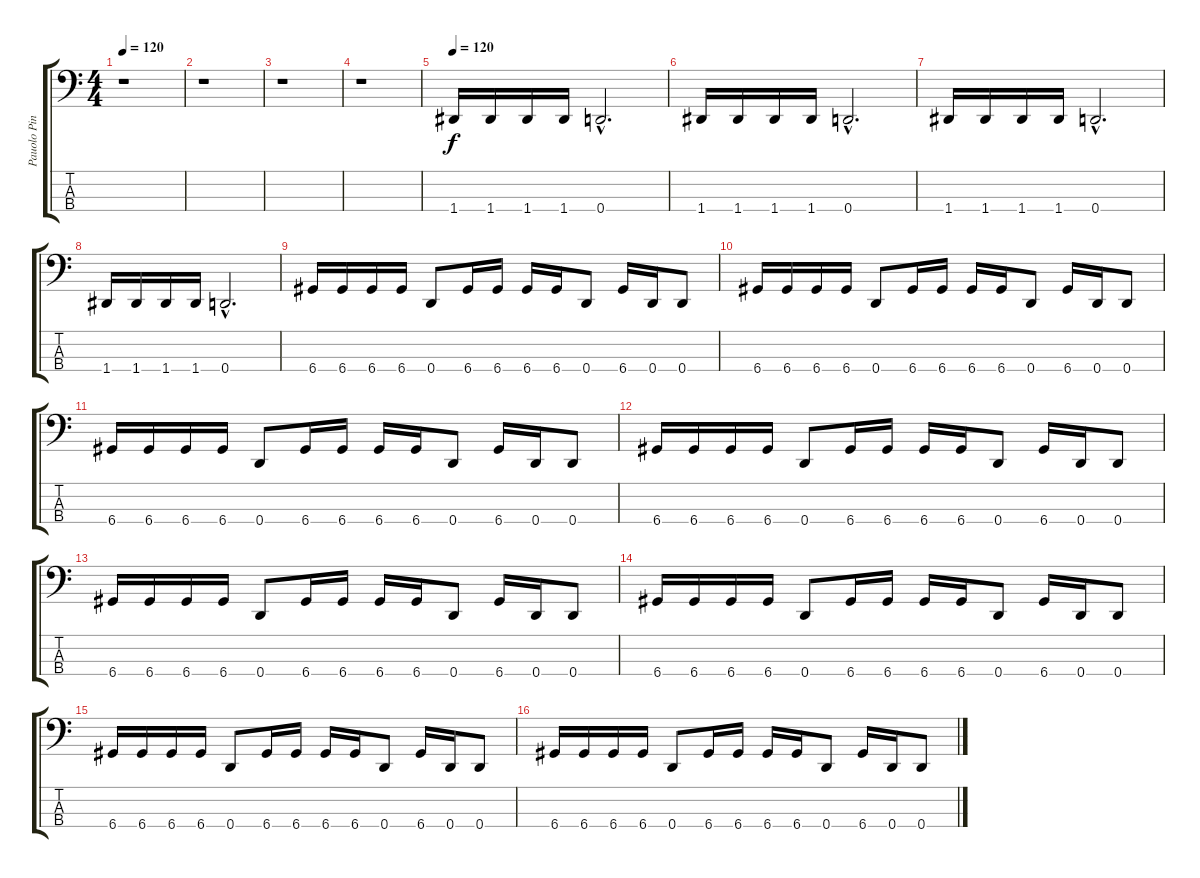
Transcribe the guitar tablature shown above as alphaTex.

\track ("Pauolo Pinto Jr" "Pauolo Pin") {instrument electricbasspick}
\staff {score tabs}
\tuning (F2 C2 G1 D1) {hide}
\ts (4 4)
\tempo 120
\tempo 135
\tempo 120
\clef f4
\ks c
r.1{dy f instrument electricbasspick} |
r.1 |
r.1 |
r.1 |
\tempo 120
1.4.16 1.4.16 1.4.16 1.4.16 0.4{hac}.2{d} |
1.4.16 1.4.16 1.4.16 1.4.16 0.4{hac}.2{d} |
1.4.16 1.4.16 1.4.16 1.4.16 0.4{hac}.2{d} |
1.4.16 1.4.16 1.4.16 1.4.16 0.4{hac}.2{d} |
6.4.16 6.4.16 6.4.16 6.4.16 0.4.8 6.4.16 6.4.16 6.4.16 6.4.16 0.4.8 6.4.16 0.4.16 0.4.8 |
6.4.16 6.4.16 6.4.16 6.4.16 0.4.8 6.4.16 6.4.16 6.4.16 6.4.16 0.4.8 6.4.16 0.4.16 0.4.8 |
6.4.16 6.4.16 6.4.16 6.4.16 0.4.8 6.4.16 6.4.16 6.4.16 6.4.16 0.4.8 6.4.16 0.4.16 0.4.8 |
6.4.16 6.4.16 6.4.16 6.4.16 0.4.8 6.4.16 6.4.16 6.4.16 6.4.16 0.4.8 6.4.16 0.4.16 0.4.8 |
6.4.16 6.4.16 6.4.16 6.4.16 0.4.8 6.4.16 6.4.16 6.4.16 6.4.16 0.4.8 6.4.16 0.4.16 0.4.8 |
6.4.16 6.4.16 6.4.16 6.4.16 0.4.8 6.4.16 6.4.16 6.4.16 6.4.16 0.4.8 6.4.16 0.4.16 0.4.8 |
6.4.16 6.4.16 6.4.16 6.4.16 0.4.8 6.4.16 6.4.16 6.4.16 6.4.16 0.4.8 6.4.16 0.4.16 0.4.8 |
6.4.16 6.4.16 6.4.16 6.4.16 0.4.8 6.4.16 6.4.16 6.4.16 6.4.16 0.4.8 6.4.16 0.4.16 0.4.8
